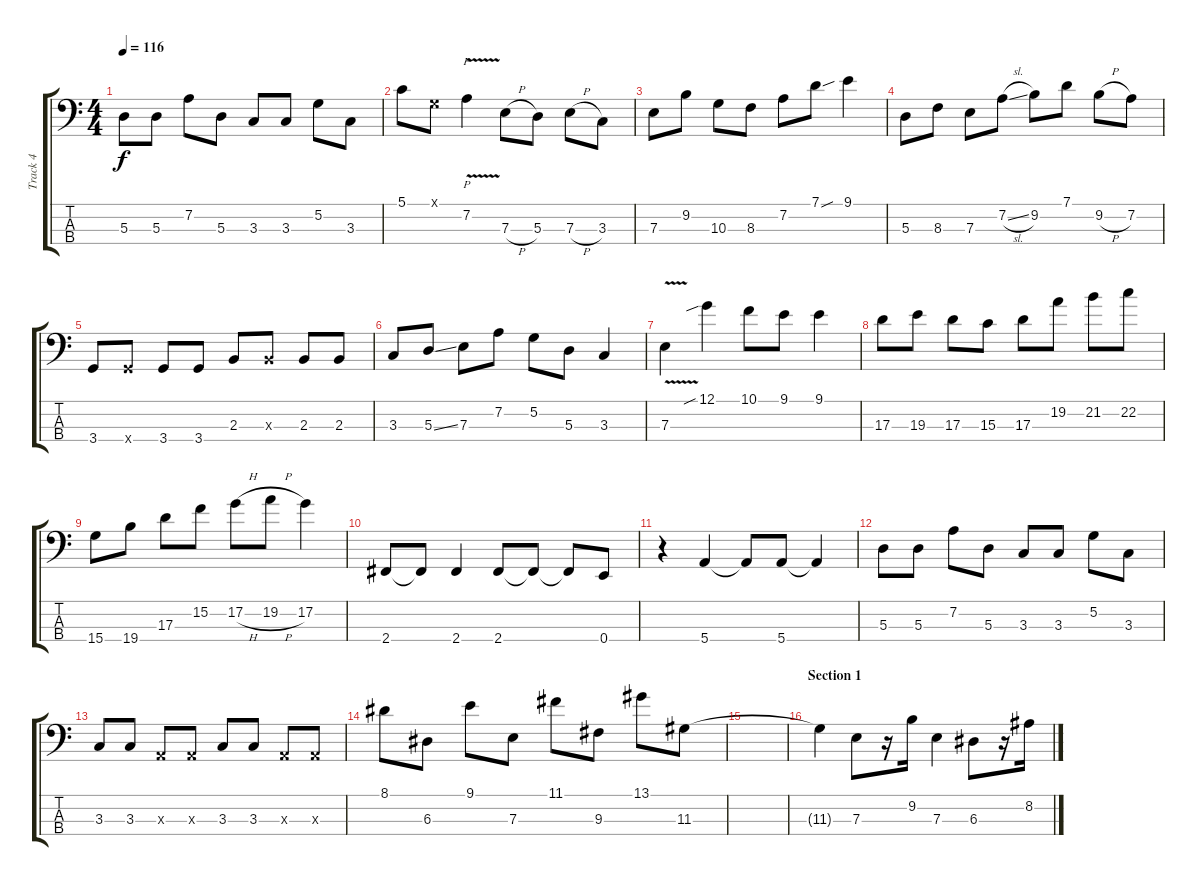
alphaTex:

\track ("Track 4" "Track 4") {instrument electricbasspick}
\staff {score tabs}
\tuning (G2 D2 A1 E1) {hide}
\ts (4 4)
\tempo 116
\clef f4
\ks c
5.3.8{dy f} 5.3.8 7.2.8 5.3.8 3.3.8 3.3.8 5.2.8 3.3.8 |
5.1.8 0.1{x}.8 7.2{v}.4{p} 7.3{h}.8 5.3.8 7.3{h}.8 3.3.8 |
7.3.8 9.2.8 10.3.8 8.3.8 7.2.8 7.1{sou}.8 9.1.4 |
5.3.8 8.3.8 7.3.8 7.2{sl}.8 9.2.8 7.1.8 9.2{h}.8 7.2.8 |
3.4.8 3.4{x}.8 3.4.8 3.4.8 2.3.8 2.3{x}.8 2.3.8 2.3.8 |
3.3.8 5.3{ss}.8 7.3.8 7.2.8 5.2.8 5.3.8 3.3.4 |
7.3{v}.4 12.1{sib}.4 10.1.8 9.1.8 9.1.4 |
17.3.8 19.3.8 17.3.8 15.3.8 17.3.8 19.2.8 21.2.8 22.2.8 |
15.4.8 19.4.8 17.3.8 15.2.8 17.2{h}.8 19.2{h}.8 17.2.4 |
2.4.8 2.4{t}.8 2.4.4 2.4.8 2.4{t}.8 2.4{t}.8 0.4.8 |
r.4 5.4.4 5.4{t}.8 5.4.8 5.4{t}.4 |
5.3.8 5.3.8 7.2.8 5.3.8 3.3.8 3.3.8 5.2.8 3.3.8 |
3.3.8 3.3.8 0.3{x}.8 0.3{x}.8 3.3.8 3.3.8 0.3{x}.8 0.3{x}.8 |
8.1.8 6.3.8 9.1.8 7.3.8 11.1.8 9.3.8 13.1.8 11.3.8 |
|
\section ("" "Section 1")
11.3{t}.4 7.3.8 r.16 9.2.16 7.3.4 6.3.8 r.16 8.2.16
